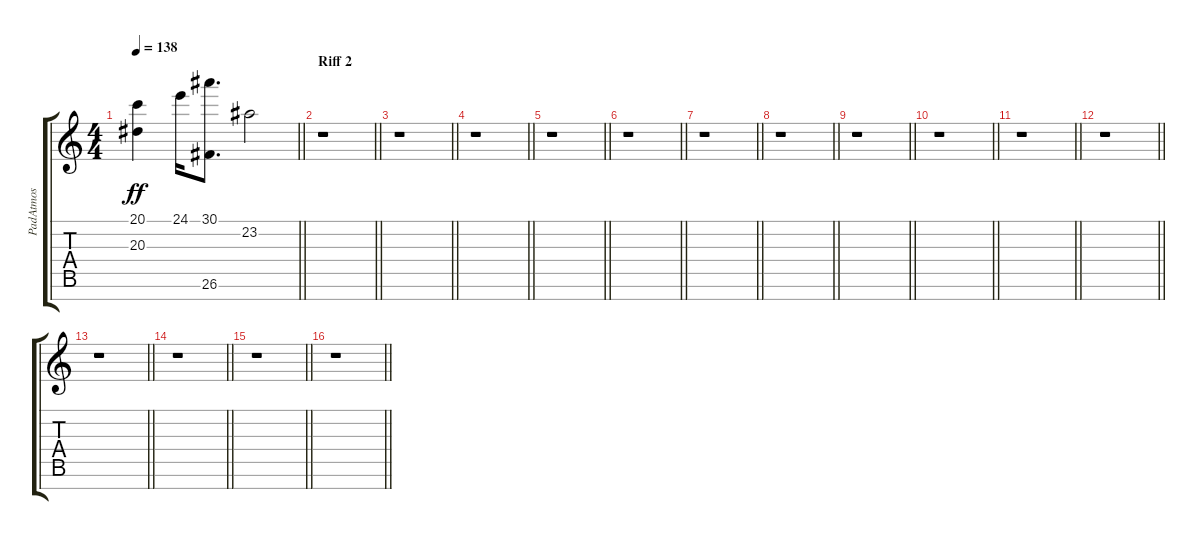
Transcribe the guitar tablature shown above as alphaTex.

\track ("PadAtmos" "PadAtmos") {instrument pad2warm}
\staff {score tabs}
\tuning (E4 B3 G3 D3 A2 E2 B1) {hide}
\ts (4 4)
\tempo 138
\clef g2
\barLineRight lightlight
\ks c
(20.1 20.3).4{dy ff} 24.1.16 (30.1 26.6).8{d} 23.2.2 |
\section ("" "Riff 2")
\barLineRight lightlight
r.1 |
\barLineRight lightlight
r.1 |
\barLineRight lightlight
r.1 |
\barLineRight lightlight
r.1 |
\barLineRight lightlight
r.1 |
\barLineRight lightlight
r.1 |
\barLineRight lightlight
r.1 |
\barLineRight lightlight
r.1 |
\barLineRight lightlight
r.1 |
\barLineRight lightlight
r.1 |
\barLineRight lightlight
r.1 |
\barLineRight lightlight
r.1 |
\barLineRight lightlight
r.1 |
\barLineRight lightlight
r.1 |
\barLineRight lightlight
r.1
